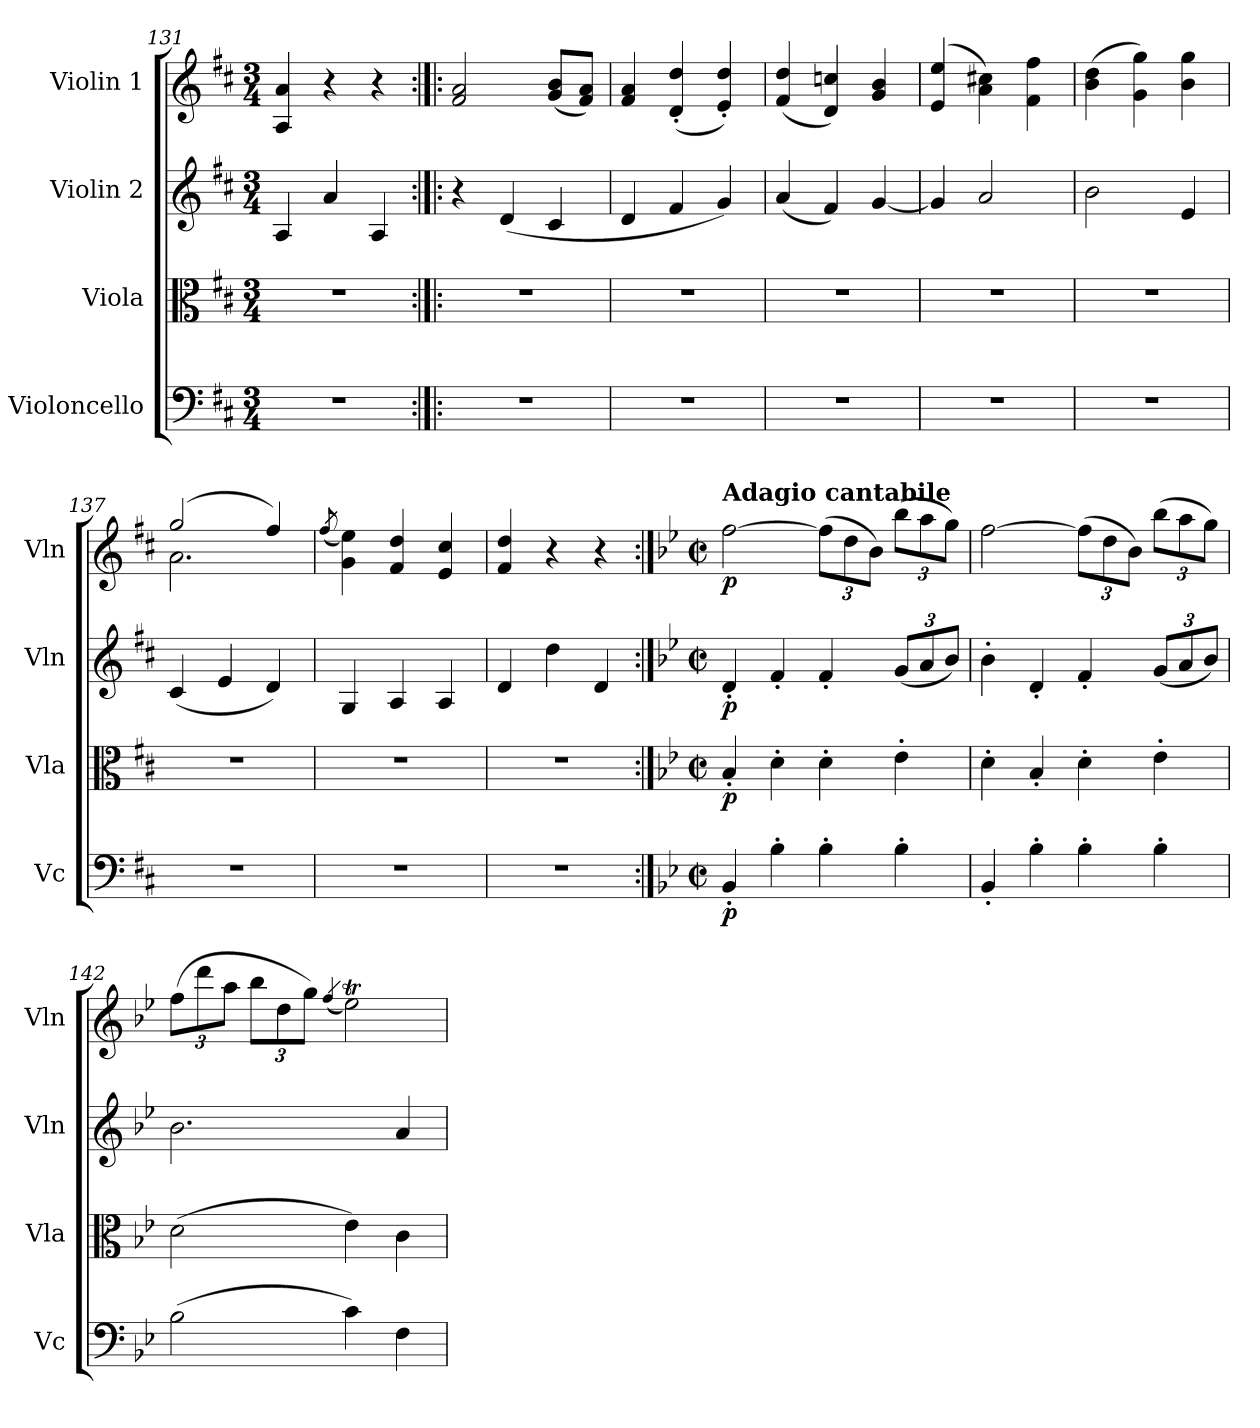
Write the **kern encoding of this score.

**kern	**dynam	**kern	**dynam	**kern	**dynam	**kern	**dynam
*part4	*part4	*part3	*part3	*part2	*part2	*part1	*part1
*staff4	*staff4	*staff3	*staff3	*staff2	*staff2	*staff1	*staff1
*I"Violoncello	*	*I"Viola	*	*I"Violin 2	*	*I"Violin 1	*
*I'Vc	*	*I'Vla	*	*I'Vln	*	*I'Vln	*
*clefF4	*	*clefC3	*	*clefG2	*	*clefG2	*
*k[f#c#]	*	*k[f#c#]	*	*k[f#c#]	*	*k[f#c#]	*
*M3/4	*	*M3/4	*	*M3/4	*	*M3/4	*
=131	=131	=131	=131	=131	=131	=131	=131
2.r	.	2.r	.	4A/	.	4A/ 4a/	.
.	.	.	.	4a/	.	4r	.
.	.	.	.	4A/	.	4r	.
=132:|!|:	=132:|!|:	=132:|!|:	=132:|!|:	=132:|!|:	=132:|!|:	=132:|!|:	=132:|!|:
2.r	.	2.r	.	4r	.	2f#/ 2a/	.
.	.	.	.	(>4d/	.	.	.
.	.	.	.	4c#/	.	(<8g/ 8b/L	.
.	.	.	.	.	.	8f#/ 8a/J)	.
=133	=133	=133	=133	=133	=133	=133	=133
2.r	.	2.r	.	4d/	.	4f#/ 4a/	.
.	.	.	.	4f#/	.	(<4d/' 4dd/'	.
.	.	.	.	4g/)	.	4e/' 4dd/')	.
!!LO:LB:g=z
=134	=134	=134	=134	=134	=134	=134	=134
2.r	.	2.r	.	(<4a/	.	(<4f#/ 4dd/	.
.	.	.	.	4f#/)	.	4d/ 4ccn/)	.
.	.	.	.	[4g/	.	4g/ 4b/	.
=135	=135	=135	=135	=135	=135	=135	=135
2.r	.	2.r	.	4g/]	.	(>4e/ 4ee/	.
.	.	.	.	2a/	.	4a\ 4cc#X\)	.
.	.	.	.	.	.	4f#\ 4ff#\	.
=136	=136	=136	=136	=136	=136	=136	=136
2.r	.	2.r	.	2b\	.	(>4b\ 4dd\	.
.	.	.	.	.	.	4g\ 4gg\)	.
.	.	.	.	4e/	.	4b\ 4gg\	.
=137	=137	=137	=137	=137	=137	=137	=137
*	*	*	*	*	*	*^	*
2.r	.	2.r	.	(<4c#/	.	(>2gg/	2.a\	.
.	.	.	.	4e/	.	.	.	.
.	.	.	.	4d/)	.	4ff#/)	.	.
*	*	*	*	*	*	*v	*v	*
=138	=138	=138	=138	=138	=138	=138	=138
.	.	.	.	.	.	(>8qff#/	.
2.r	.	2.r	.	4G/	.	4g\ 4ee\)	.
.	.	.	.	4A/	.	4f#/ 4dd/	.
.	.	.	.	4A/	.	4e/ 4cc#/	.
=139	=139	=139	=139	=139	=139	=139	=139
2.r	.	2.r	.	4d/	.	4f#/ 4dd/	.
.	.	.	.	4dd\	.	4r	.
.	.	.	.	4d/	.	4r	.
!!LO:PB:g=z
=140:|!	=140:|!	=140:|!	=140:|!	=140:|!	=140:|!	=140:|!	=140:|!
*k[b-e-]	*	*k[b-e-]	*	*k[b-e-]	*	*k[b-e-]	*
*M2/2	*	*M2/2	*	*M2/2	*	*M2/2	*
*met(c|)	*	*met(c|)	*	*met(c|)	*	*met(c|)	*
!	!	!	!	!	!	!LO:TX:a:B:t=Adagio cantabile	!
!	!LO:DY:b	!	!LO:DY:b	!	!LO:DY:b	!	!LO:DY:b
4BB-'/	p	4B-'/	p	4d'/	p	[2ff\	p
4B-'\	.	4d'\	.	4f'/	.	.	.
*	*	*	*	*	*	*Xbrackettup	*
4B-'\	.	4d'\	.	4f'/	.	(>12ff\L]	.
.	.	.	.	.	.	12dd\	.
.	.	.	.	.	.	12b-\J)	.
*	*	*	*	*Xbrackettup	*	*	*
4B-'\	.	4e-'\	.	(<12g/L	.	(>12bb-\L	.
.	.	.	.	12a/	.	12aa\	.
.	.	.	.	12b-/J)	.	12gg\J)	.
=141	=141	=141	=141	=141	=141	=141	=141
4BB-'/	.	4d'\	.	4b-'\	.	[2ff\	.
4B-'\	.	4B-'/	.	4d'/	.	.	.
4B-'\	.	4d'\	.	4f'/	.	(>12ff\L]	.
.	.	.	.	.	.	12dd\	.
.	.	.	.	.	.	12b-\J)	.
4B-'\	.	4e-'\	.	(<12g/L	.	(>12bb-\L	.
.	.	.	.	12a/	.	12aa\	.
.	.	.	.	12b-/J)	.	12gg\J)	.
!!LO:LB:g=z
=142	=142	=142	=142	=142	=142	=142	=142
(>2B-\	.	(>2d\	.	2.b-\	.	(>12ff\L	.
.	.	.	.	.	.	12ddd\	.
.	.	.	.	.	.	12aa\J	.
.	.	.	.	.	.	12bb-\L	.
.	.	.	.	.	.	12dd\	.
.	.	.	.	.	.	12gg\J)	.
.	.	.	.	.	.	(<4qff/	.
4c\)	.	4e-\)	.	.	.	2ee-T\)	.
4F\	.	4c\	.	4a/	.	.	.
=	=	=	=	=	=	=	=
*-	*-	*-	*-	*-	*-	*-	*-
